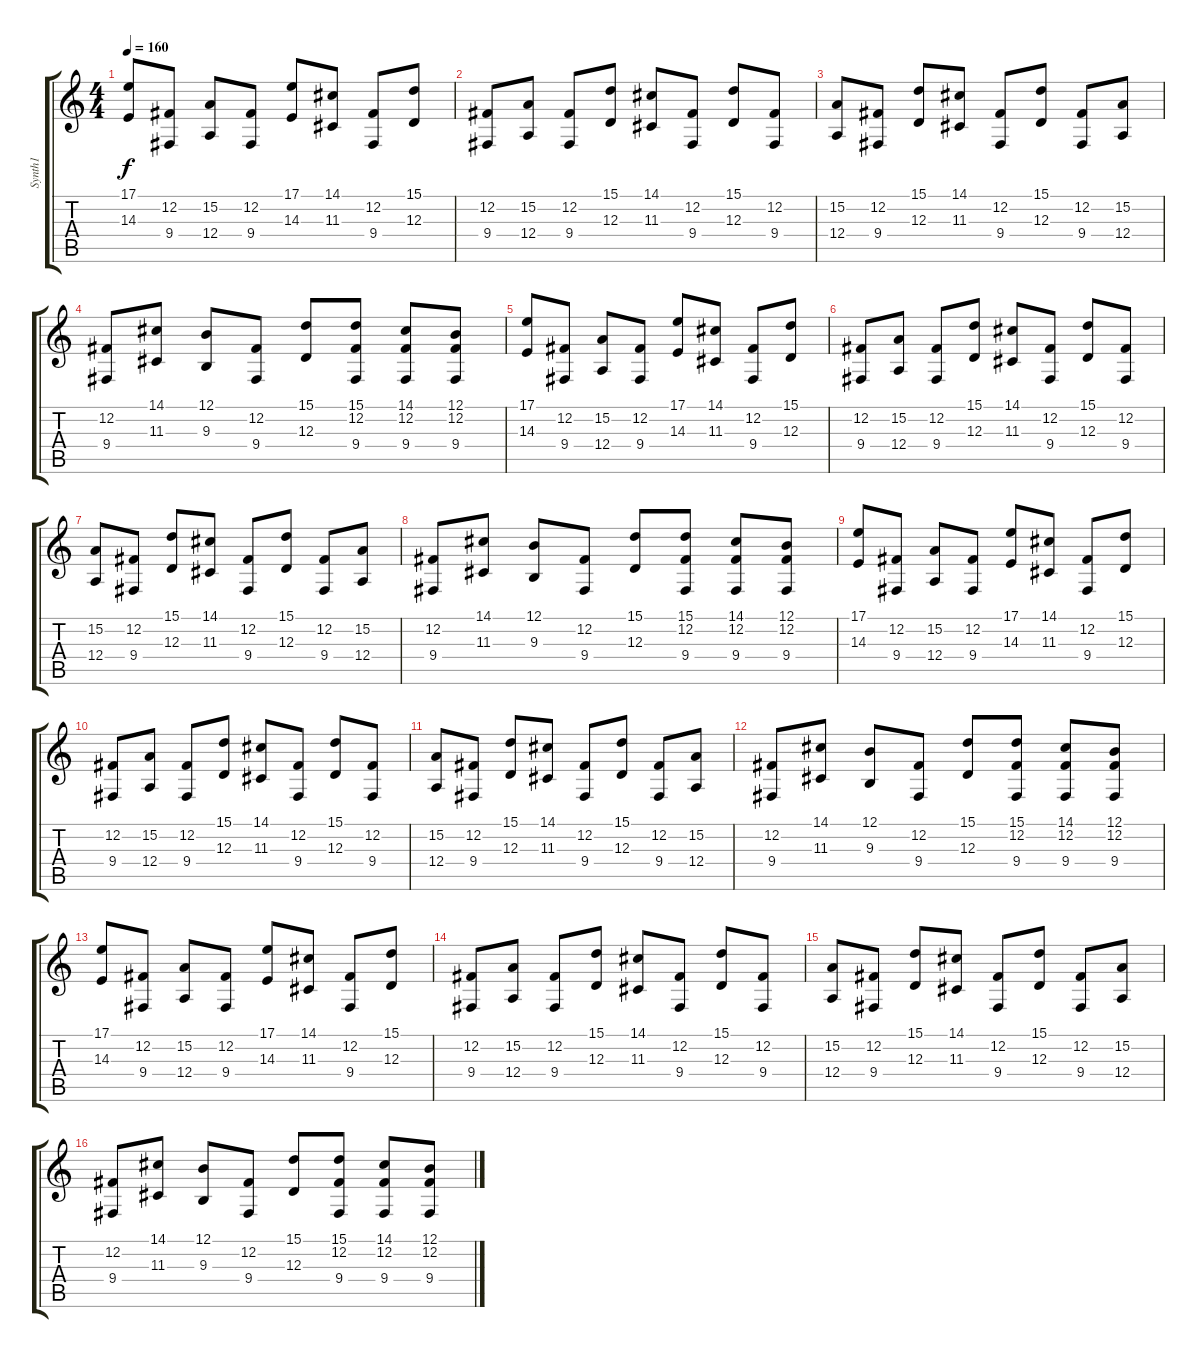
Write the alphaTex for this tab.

\track ("Synth1" "Synth1") {instrument synthstrings1}
\staff {score tabs}
\tuning (B3 Gb3 D3 A2 E2 B1) {hide}
\ts (4 4)
\tempo 160
\clef g2
\ks c
(17.1 14.3).8{dy f instrument synthstrings1} (12.2 9.4).8 (15.2 12.4).8 (12.2 9.4).8 (17.1 14.3).8 (14.1 11.3).8 (12.2 9.4).8 (15.1 12.3).8 |
(12.2 9.4).8 (15.2 12.4).8 (12.2 9.4).8 (15.1 12.3).8 (14.1 11.3).8 (12.2 9.4).8 (15.1 12.3).8 (12.2 9.4).8 |
(15.2 12.4).8 (12.2 9.4).8 (15.1 12.3).8 (14.1 11.3).8 (12.2 9.4).8 (15.1 12.3).8 (12.2 9.4).8 (15.2 12.4).8 |
(12.2 9.4).8 (14.1 11.3).8 (12.1 9.3).8 (12.2 9.4).8 (15.1 12.3).8 (15.1 12.2 9.4).8 (14.1 12.2 9.4).8 (12.1 12.2 9.4).8 |
(17.1 14.3).8 (12.2 9.4).8 (15.2 12.4).8 (12.2 9.4).8 (17.1 14.3).8 (14.1 11.3).8 (12.2 9.4).8 (15.1 12.3).8 |
(12.2 9.4).8 (15.2 12.4).8 (12.2 9.4).8 (15.1 12.3).8 (14.1 11.3).8 (12.2 9.4).8 (15.1 12.3).8 (12.2 9.4).8 |
(15.2 12.4).8 (12.2 9.4).8 (15.1 12.3).8 (14.1 11.3).8 (12.2 9.4).8 (15.1 12.3).8 (12.2 9.4).8 (15.2 12.4).8 |
(12.2 9.4).8 (14.1 11.3).8 (12.1 9.3).8 (12.2 9.4).8 (15.1 12.3).8 (15.1 12.2 9.4).8 (14.1 12.2 9.4).8 (12.1 12.2 9.4).8 |
(17.1 14.3).8 (12.2 9.4).8 (15.2 12.4).8 (12.2 9.4).8 (17.1 14.3).8 (14.1 11.3).8 (12.2 9.4).8 (15.1 12.3).8 |
(12.2 9.4).8 (15.2 12.4).8 (12.2 9.4).8 (15.1 12.3).8 (14.1 11.3).8 (12.2 9.4).8 (15.1 12.3).8 (12.2 9.4).8 |
(15.2 12.4).8 (12.2 9.4).8 (15.1 12.3).8 (14.1 11.3).8 (12.2 9.4).8 (15.1 12.3).8 (12.2 9.4).8 (15.2 12.4).8 |
(12.2 9.4).8 (14.1 11.3).8 (12.1 9.3).8 (12.2 9.4).8 (15.1 12.3).8 (15.1 12.2 9.4).8 (14.1 12.2 9.4).8 (12.1 12.2 9.4).8 |
(17.1 14.3).8 (12.2 9.4).8 (15.2 12.4).8 (12.2 9.4).8 (17.1 14.3).8 (14.1 11.3).8 (12.2 9.4).8 (15.1 12.3).8 |
(12.2 9.4).8 (15.2 12.4).8 (12.2 9.4).8 (15.1 12.3).8 (14.1 11.3).8 (12.2 9.4).8 (15.1 12.3).8 (12.2 9.4).8 |
(15.2 12.4).8 (12.2 9.4).8 (15.1 12.3).8 (14.1 11.3).8 (12.2 9.4).8 (15.1 12.3).8 (12.2 9.4).8 (15.2 12.4).8 |
(12.2 9.4).8 (14.1 11.3).8 (12.1 9.3).8 (12.2 9.4).8 (15.1 12.3).8 (15.1 12.2 9.4).8 (14.1 12.2 9.4).8 (12.1 12.2 9.4).8
